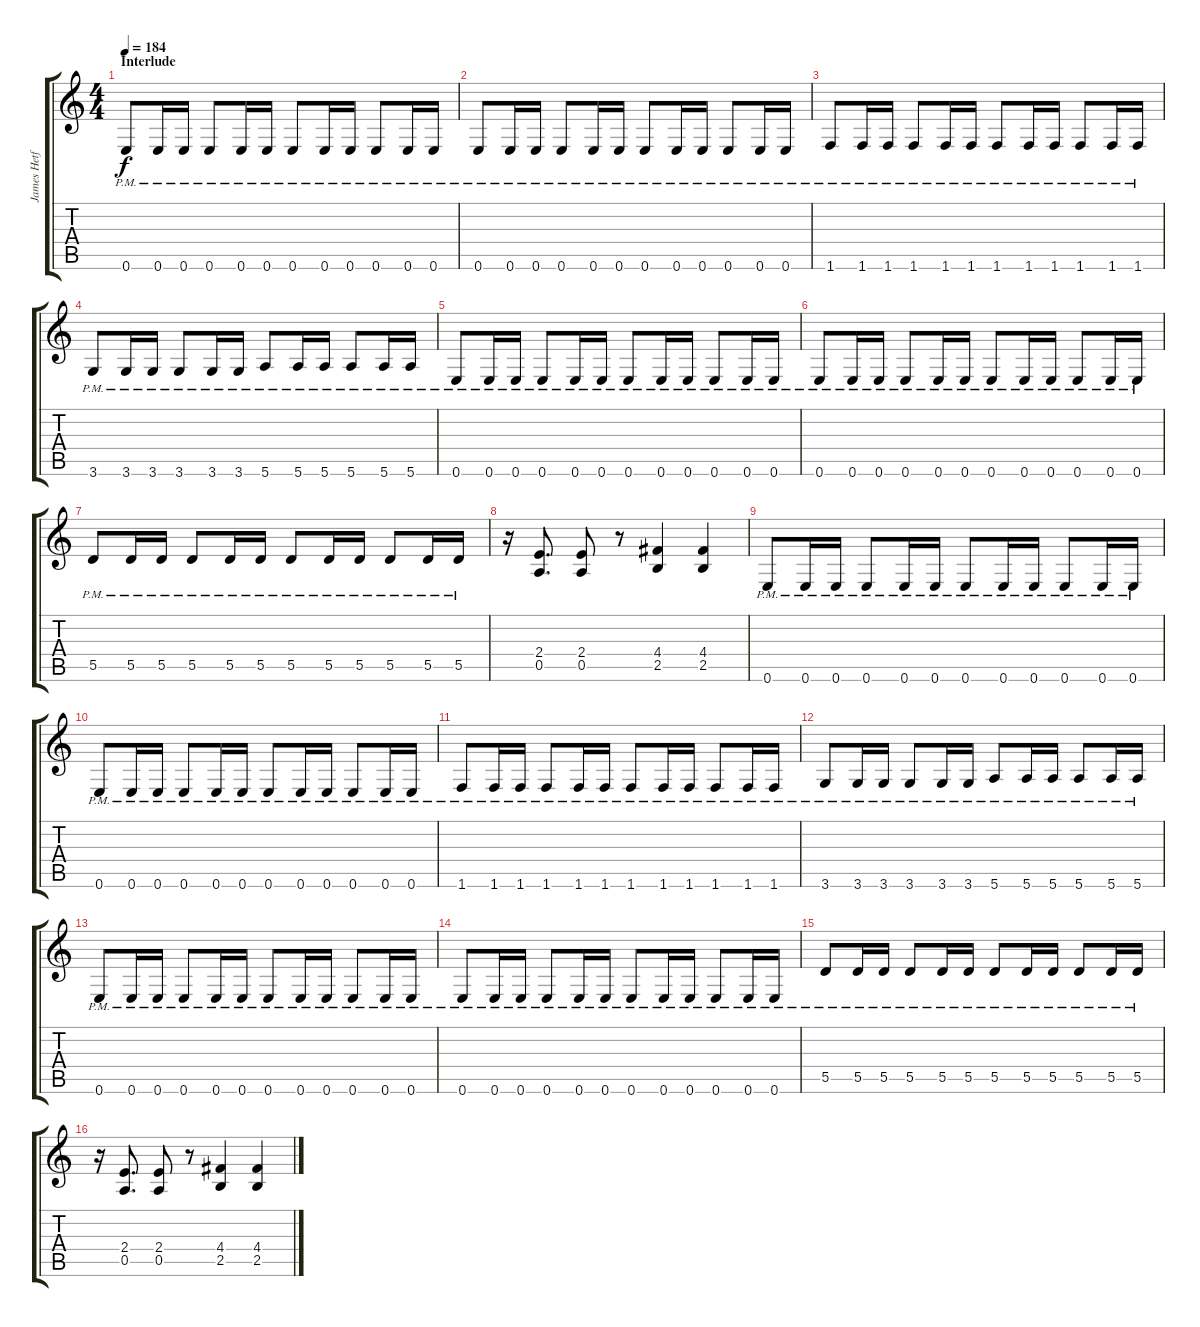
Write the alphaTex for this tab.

\track ("James Hetfield Rhythm" "James Hetf") {instrument distortionguitar}
\staff {score tabs}
\tuning (E4 B3 G3 D3 A2 E2) {hide}
\ts (4 4)
\section ("" "Interlude")
\tempo 184
\clef g2
\ks c
0.6{pm}.8{dy f} 0.6{pm}.16 0.6{pm}.16 0.6{pm}.8 0.6{pm}.16 0.6{pm}.16 0.6{pm}.8 0.6{pm}.16 0.6{pm}.16 0.6{pm}.8 0.6{pm}.16 0.6{pm}.16 |
0.6{pm}.8 0.6{pm}.16 0.6{pm}.16 0.6{pm}.8 0.6{pm}.16 0.6{pm}.16 0.6{pm}.8 0.6{pm}.16 0.6{pm}.16 0.6{pm}.8 0.6{pm}.16 0.6{pm}.16 |
1.6{pm}.8 1.6{pm}.16 1.6{pm}.16 1.6{pm}.8 1.6{pm}.16 1.6{pm}.16 1.6{pm}.8 1.6{pm}.16 1.6{pm}.16 1.6{pm}.8 1.6{pm}.16 1.6{pm}.16 |
3.6{pm}.8 3.6{pm}.16 3.6{pm}.16 3.6{pm}.8 3.6{pm}.16 3.6{pm}.16 5.6{pm}.8 5.6{pm}.16 5.6{pm}.16 5.6{pm}.8 5.6{pm}.16 5.6{pm}.16 |
0.6{pm}.8 0.6{pm}.16 0.6{pm}.16 0.6{pm}.8 0.6{pm}.16 0.6{pm}.16 0.6{pm}.8 0.6{pm}.16 0.6{pm}.16 0.6{pm}.8 0.6{pm}.16 0.6{pm}.16 |
0.6{pm}.8 0.6{pm}.16 0.6{pm}.16 0.6{pm}.8 0.6{pm}.16 0.6{pm}.16 0.6{pm}.8 0.6{pm}.16 0.6{pm}.16 0.6{pm}.8 0.6{pm}.16 0.6{pm}.16 |
5.5{pm}.8 5.5{pm}.16 5.5{pm}.16 5.5{pm}.8 5.5{pm}.16 5.5{pm}.16 5.5{pm}.8 5.5{pm}.16 5.5{pm}.16 5.5{pm}.8 5.5{pm}.16 5.5{pm}.16 |
r.16 (2.4 0.5).8{d} (2.4 0.5).8 r.8 (4.4 2.5).4 (4.4 2.5).4 |
0.6{pm}.8 0.6{pm}.16 0.6{pm}.16 0.6{pm}.8 0.6{pm}.16 0.6{pm}.16 0.6{pm}.8 0.6{pm}.16 0.6{pm}.16 0.6{pm}.8 0.6{pm}.16 0.6{pm}.16 |
0.6{pm}.8 0.6{pm}.16 0.6{pm}.16 0.6{pm}.8 0.6{pm}.16 0.6{pm}.16 0.6{pm}.8 0.6{pm}.16 0.6{pm}.16 0.6{pm}.8 0.6{pm}.16 0.6{pm}.16 |
1.6{pm}.8 1.6{pm}.16 1.6{pm}.16 1.6{pm}.8 1.6{pm}.16 1.6{pm}.16 1.6{pm}.8 1.6{pm}.16 1.6{pm}.16 1.6{pm}.8 1.6{pm}.16 1.6{pm}.16 |
3.6{pm}.8 3.6{pm}.16 3.6{pm}.16 3.6{pm}.8 3.6{pm}.16 3.6{pm}.16 5.6{pm}.8 5.6{pm}.16 5.6{pm}.16 5.6{pm}.8 5.6{pm}.16 5.6{pm}.16 |
0.6{pm}.8 0.6{pm}.16 0.6{pm}.16 0.6{pm}.8 0.6{pm}.16 0.6{pm}.16 0.6{pm}.8 0.6{pm}.16 0.6{pm}.16 0.6{pm}.8 0.6{pm}.16 0.6{pm}.16 |
0.6{pm}.8 0.6{pm}.16 0.6{pm}.16 0.6{pm}.8 0.6{pm}.16 0.6{pm}.16 0.6{pm}.8 0.6{pm}.16 0.6{pm}.16 0.6{pm}.8 0.6{pm}.16 0.6{pm}.16 |
5.5{pm}.8 5.5{pm}.16 5.5{pm}.16 5.5{pm}.8 5.5{pm}.16 5.5{pm}.16 5.5{pm}.8 5.5{pm}.16 5.5{pm}.16 5.5{pm}.8 5.5{pm}.16 5.5{pm}.16 |
r.16 (2.4 0.5).8{d} (2.4 0.5).8 r.8 (4.4 2.5).4 (4.4 2.5).4
